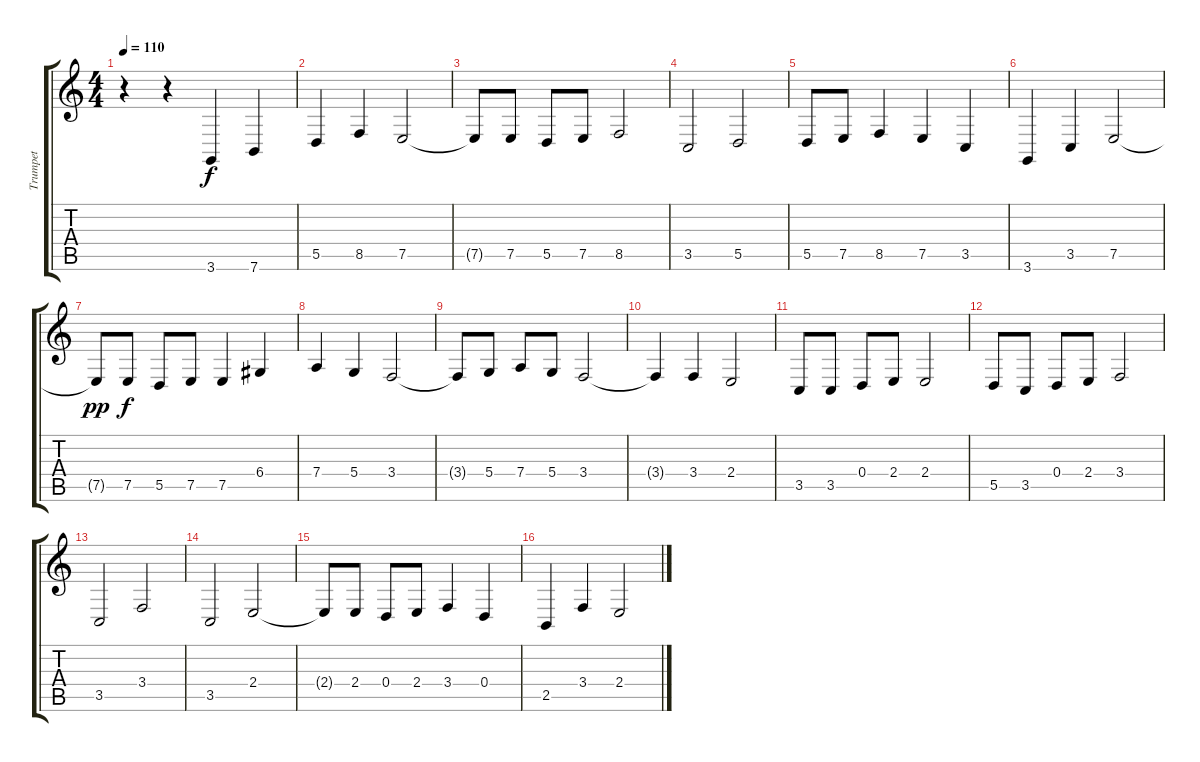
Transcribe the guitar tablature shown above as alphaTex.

\track ("Trumpet" "Trumpet") {instrument trumpet}
\staff {score tabs}
\tuning (E4 B3 G3 D3 A2 E2) {hide}
\ts (4 4)
\tempo 110
\clef g2
\ks c
r.4{dy f} r.4 3.6.4 7.6.4 |
5.5.4 8.5.4 7.5.2 |
7.5{t}.8 7.5.8 5.5.8 7.5.8 8.5.2 |
3.5.2 5.5.2 |
5.5.8 7.5.8 8.5.4 7.5.4 3.5.4 |
3.6.4 3.5.4 7.5.2 |
7.5{t}.8{dy pp} 7.5.8{dy f} 5.5.8 7.5.8 7.5.4 6.4.4 |
7.4.4 5.4.4 3.4.2 |
3.4{t}.8 5.4.8 7.4.8 5.4.8 3.4.2 |
3.4{t}.4 3.4.4 2.4.2 |
3.5.8 3.5.8 0.4.8 2.4.8 2.4.2 |
5.5.8 3.5.8 0.4.8 2.4.8 3.4.2 |
3.5.2 3.4.2 |
3.5.2 2.4.2 |
2.4{t}.8 2.4.8 0.4.8 2.4.8 3.4.4 0.4.4 |
2.5.4 3.4.4 2.4.2
